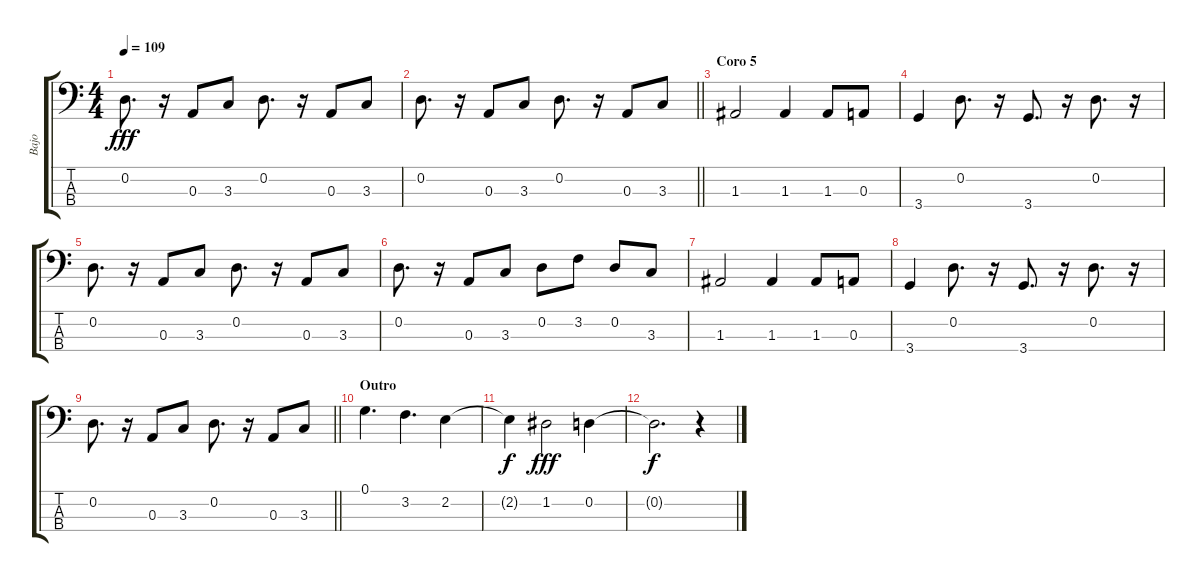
\track ("Bajo" "Bajo") {instrument electricbassfinger}
\staff {score tabs}
\tuning (G2 D2 A1 E1) {hide}
\ts (4 4)
\tempo 109
\clef f4
\ks c
0.2.8{d dy fff} r.16 0.3.8 3.3.8 0.2.8{d} r.16 0.3.8 3.3.8 |
\barLineRight lightlight
0.2.8{d} r.16 0.3.8 3.3.8 0.2.8{d} r.16 0.3.8 3.3.8 |
\section ("" "Coro 5")
1.3.2 1.3.4 1.3.8 0.3.8 |
3.4.4 0.2.8{d} r.16 3.4.8{d} r.16 0.2.8{d} r.16 |
0.2.8{d} r.16 0.3.8 3.3.8 0.2.8{d} r.16 0.3.8 3.3.8 |
0.2.8{d} r.16 0.3.8 3.3.8 0.2.8 3.2.8 0.2.8 3.3.8 |
1.3.2 1.3.4 1.3.8 0.3.8 |
3.4.4 0.2.8{d} r.16 3.4.8{d} r.16 0.2.8{d} r.16 |
\barLineRight lightlight
0.2.8{d} r.16 0.3.8 3.3.8 0.2.8{d} r.16 0.3.8 3.3.8 |
\section ("" "Outro")
0.1.4{d} 3.2.4{d} 2.2.4 |
2.2{t}.4{dy f} 1.2.2{dy fff} 0.2.4 |
0.2{t}.2{d dy f} r.4
